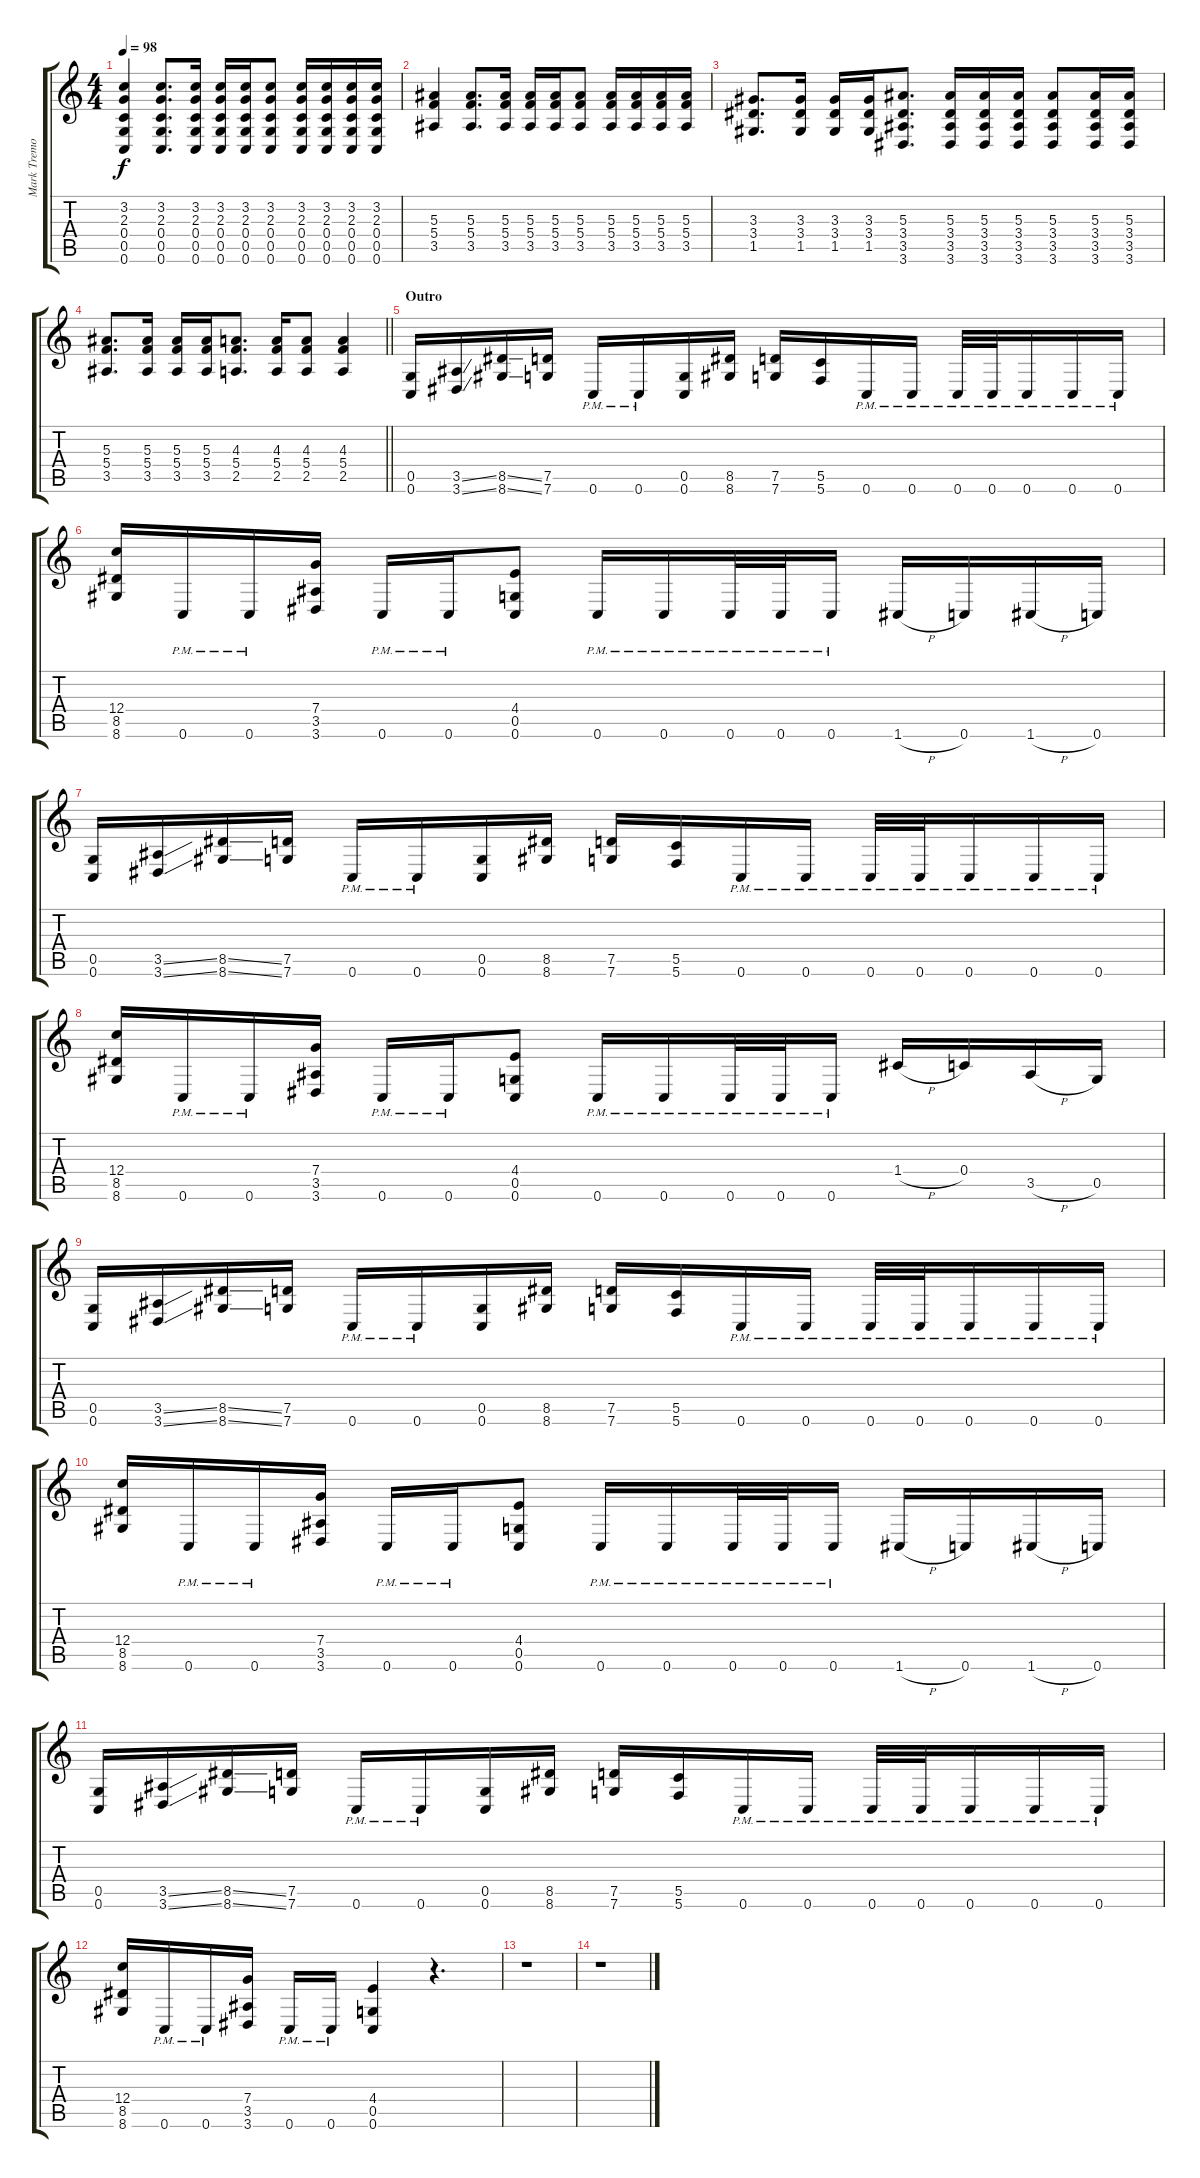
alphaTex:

\track ("Mark Tremonti" "Mark Tremo") {instrument distortionguitar}
\staff {score tabs}
\tuning (D4 A3 F3 C3 G2 C2) {hide}
\ts (4 4)
\tempo 98
\clef g2
\ks c
(3.2 2.3 0.4 0.5 0.6).4{dy f} (3.2 2.3 0.4 0.5 0.6).8{d} (3.2 2.3 0.4 0.5 0.6).16 (3.2 2.3 0.4 0.5 0.6).16 (3.2 2.3 0.4 0.5 0.6).16 (3.2 2.3 0.4 0.5 0.6).8 (3.2 2.3 0.4 0.5 0.6).16 (3.2 2.3 0.4 0.5 0.6).16 (3.2 2.3 0.4 0.5 0.6).16 (3.2 2.3 0.4 0.5 0.6).16 |
(5.3 5.4 3.5).4 (5.3 5.4 3.5).8{d} (5.3 5.4 3.5).16 (5.3 5.4 3.5).16 (5.3 5.4 3.5).16 (5.3 5.4 3.5).8 (5.3 5.4 3.5).16 (5.3 5.4 3.5).16 (5.3 5.4 3.5).16 (5.3 5.4 3.5).16 |
(3.3 3.4 1.5).8{d} (3.3 3.4 1.5).16 (3.3 3.4 1.5).16 (3.3 3.4 1.5).16 (5.3 3.4 3.5 3.6).8{d} (5.3 3.4 3.5 3.6).16 (5.3 3.4 3.5 3.6).16 (5.3 3.4 3.5 3.6).16 (5.3 3.4 3.5 3.6).8 (5.3 3.4 3.5 3.6).16 (5.3 3.4 3.5 3.6).16 |
\barLineRight lightlight
(5.3 5.4 3.5).8{d} (5.3 5.4 3.5).16 (5.3 5.4 3.5).16 (5.3 5.4 3.5).16 (4.3 5.4 2.5).8{d} (4.3 5.4 2.5).16 (4.3 5.4 2.5).8 (4.3 5.4 2.5).4 |
\section ("" "Outro")
(0.5 0.6).16 (3.5{ss} 3.6{ss}).16 (8.5{ss} 8.6{ss}).16 (7.5 7.6).16 0.6{pm}.16 0.6{pm}.16 (0.5 0.6).16 (8.5 8.6).16 (7.5 7.6).16 (5.5 5.6).16 0.6{pm}.16 0.6{pm}.16 0.6{pm}.32 0.6{pm}.32 0.6{pm}.16 0.6{pm}.16 0.6{pm}.16 |
(12.4 8.5 8.6).16 0.6{pm}.16 0.6{pm}.16 (7.4 3.5 3.6).16 0.6{pm}.16 0.6{pm}.16 (4.4 0.5 0.6).8 0.6{pm}.16 0.6{pm}.16 0.6{pm}.32 0.6{pm}.32 0.6{pm}.16 1.6{h}.16 0.6.16 1.6{h}.16 0.6.16 |
(0.5 0.6).16 (3.5{ss} 3.6{ss}).16 (8.5{ss} 8.6{ss}).16 (7.5 7.6).16 0.6{pm}.16 0.6{pm}.16 (0.5 0.6).16 (8.5 8.6).16 (7.5 7.6).16 (5.5 5.6).16 0.6{pm}.16 0.6{pm}.16 0.6{pm}.32 0.6{pm}.32 0.6{pm}.16 0.6{pm}.16 0.6{pm}.16 |
(12.4 8.5 8.6).16 0.6{pm}.16 0.6{pm}.16 (7.4 3.5 3.6).16 0.6{pm}.16 0.6{pm}.16 (4.4 0.5 0.6).8 0.6{pm}.16 0.6{pm}.16 0.6{pm}.32 0.6{pm}.32 0.6{pm}.16 1.4{h}.16 0.4.16 3.5{h}.16 0.5.16 |
(0.5 0.6).16 (3.5{ss} 3.6{ss}).16 (8.5{ss} 8.6{ss}).16 (7.5 7.6).16 0.6{pm}.16 0.6{pm}.16 (0.5 0.6).16 (8.5 8.6).16 (7.5 7.6).16 (5.5 5.6).16 0.6{pm}.16 0.6{pm}.16 0.6{pm}.32 0.6{pm}.32 0.6{pm}.16 0.6{pm}.16 0.6{pm}.16 |
(12.4 8.5 8.6).16 0.6{pm}.16 0.6{pm}.16 (7.4 3.5 3.6).16 0.6{pm}.16 0.6{pm}.16 (4.4 0.5 0.6).8 0.6{pm}.16 0.6{pm}.16 0.6{pm}.32 0.6{pm}.32 0.6{pm}.16 1.6{h}.16 0.6.16 1.6{h}.16 0.6.16 |
(0.5 0.6).16 (3.5{ss} 3.6{ss}).16 (8.5{ss} 8.6{ss}).16 (7.5 7.6).16 0.6{pm}.16 0.6{pm}.16 (0.5 0.6).16 (8.5 8.6).16 (7.5 7.6).16 (5.5 5.6).16 0.6{pm}.16 0.6{pm}.16 0.6{pm}.32 0.6{pm}.32 0.6{pm}.16 0.6{pm}.16 0.6{pm}.16 |
(12.4 8.5 8.6).16 0.6{pm}.16 0.6{pm}.16 (7.4 3.5 3.6).16 0.6{pm}.16 0.6{pm}.16 (4.4 0.5 0.6).4 r.4{d} |
r.1 |
r.1
